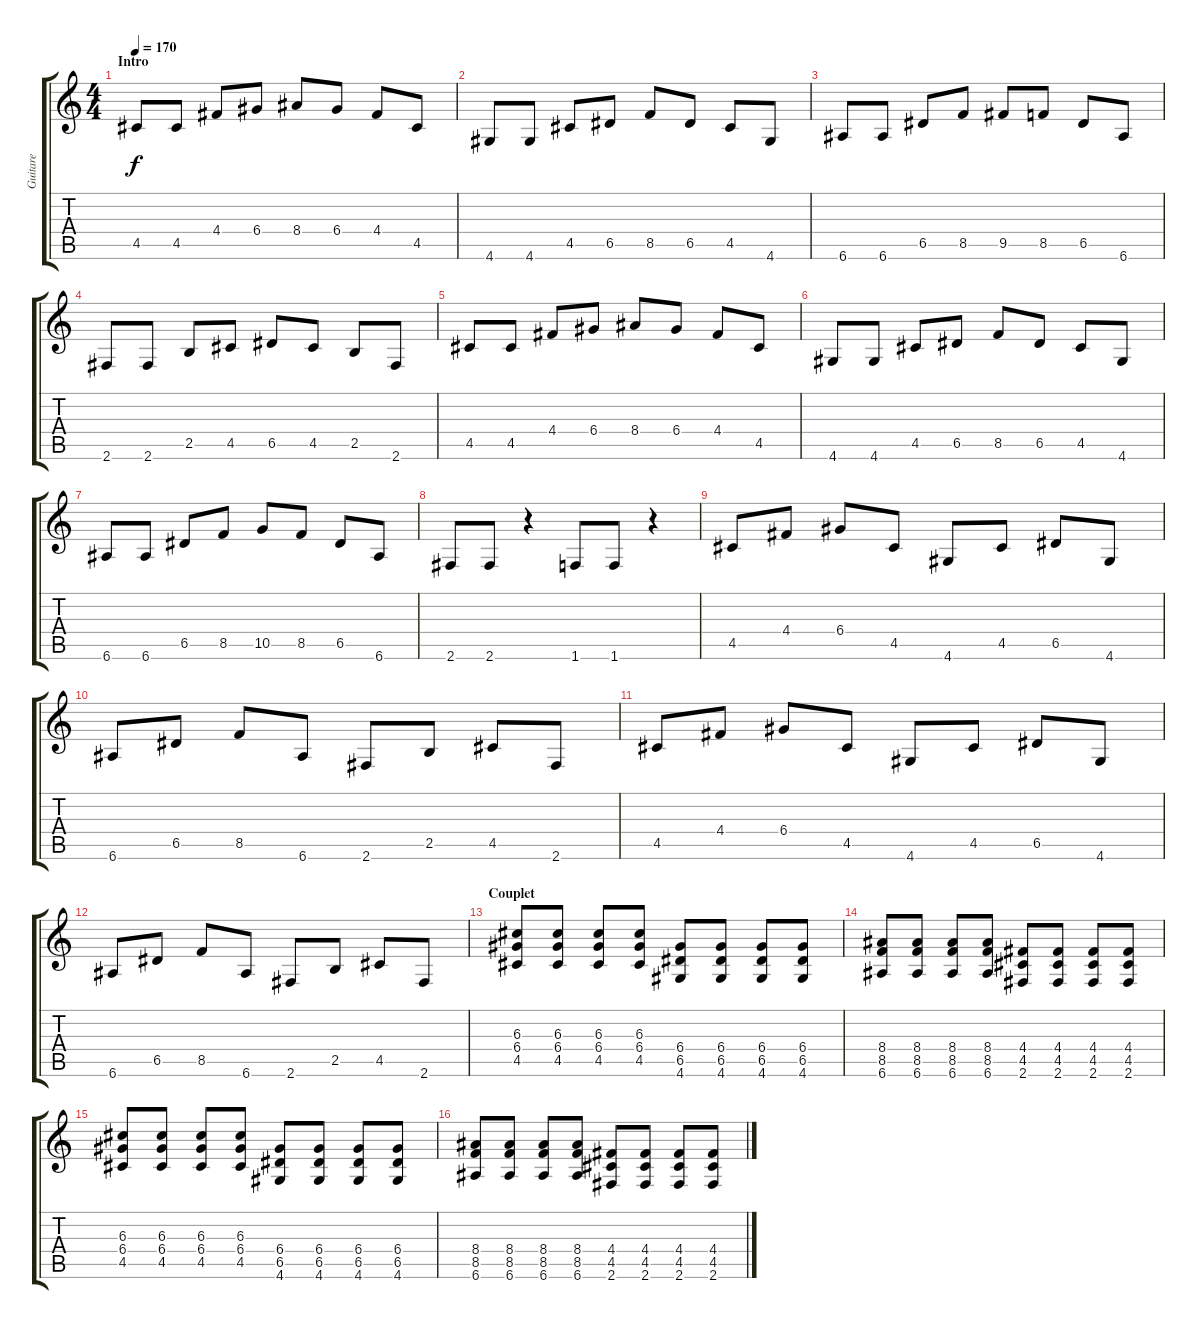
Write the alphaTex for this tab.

\track ("Guitare" "Guitare") {instrument overdrivenguitar}
\staff {score tabs}
\tuning (E4 B3 G3 D3 A2 E2) {hide}
\ts (4 4)
\section ("" "Intro")
\tempo 170
\clef g2
\ks c
4.5.8{dy f volume 16 instrument electricguitarclean} 4.5.8 4.4.8 6.4.8 8.4.8 6.4.8 4.4.8 4.5.8 |
4.6.8 4.6.8 4.5.8 6.5.8 8.5.8 6.5.8 4.5.8 4.6.8 |
6.6.8 6.6.8 6.5.8 8.5.8 9.5.8 8.5.8 6.5.8 6.6.8 |
2.6.8 2.6.8 2.5.8 4.5.8 6.5.8 4.5.8 2.5.8 2.6.8 |
4.5.8 4.5.8 4.4.8 6.4.8 8.4.8 6.4.8 4.4.8 4.5.8 |
4.6.8 4.6.8 4.5.8 6.5.8 8.5.8 6.5.8 4.5.8 4.6.8 |
6.6.8 6.6.8 6.5.8 8.5.8 10.5.8 8.5.8 6.5.8 6.6.8 |
2.6.8 2.6.8 r.4 1.6.8 1.6.8 r.4 |
4.5.8{instrument overdrivenguitar} 4.4.8 6.4.8 4.5.8 4.6.8 4.5.8 6.5.8 4.6.8 |
6.6.8 6.5.8 8.5.8 6.6.8 2.6.8 2.5.8 4.5.8 2.6.8 |
4.5.8 4.4.8 6.4.8 4.5.8 4.6.8 4.5.8 6.5.8 4.6.8 |
6.6.8 6.5.8 8.5.8 6.6.8 2.6.8 2.5.8 4.5.8 2.6.8 |
\section ("" "Couplet")
(6.3 6.4 4.5).8{volume 9 instrument electricguitarmuted} (6.3 6.4 4.5).8 (6.3 6.4 4.5).8 (6.3 6.4 4.5).8 (6.4 6.5 4.6).8 (6.4 6.5 4.6).8 (6.4 6.5 4.6).8 (6.4 6.5 4.6).8 |
(8.4 8.5 6.6).8 (8.4 8.5 6.6).8 (8.4 8.5 6.6).8 (8.4 8.5 6.6).8 (4.4 4.5 2.6).8 (4.4 4.5 2.6).8 (4.4 4.5 2.6).8 (4.4 4.5 2.6).8 |
(6.3 6.4 4.5).8 (6.3 6.4 4.5).8 (6.3 6.4 4.5).8 (6.3 6.4 4.5).8 (6.4 6.5 4.6).8 (6.4 6.5 4.6).8 (6.4 6.5 4.6).8 (6.4 6.5 4.6).8 |
(8.4 8.5 6.6).8 (8.4 8.5 6.6).8 (8.4 8.5 6.6).8 (8.4 8.5 6.6).8 (4.4 4.5 2.6).8 (4.4 4.5 2.6).8 (4.4 4.5 2.6).8 (4.4 4.5 2.6).8
